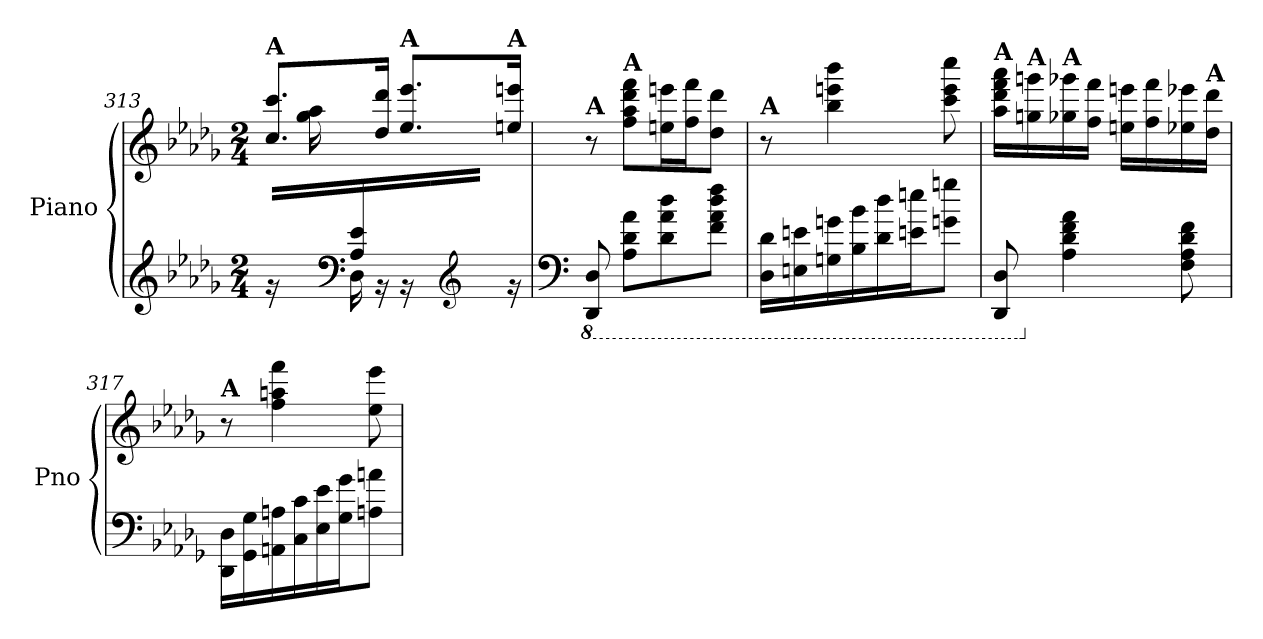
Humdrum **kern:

**kern	**kern
*part1	*part1
*staff2	*staff1
*I"Piano	*
*I'Pno	*
*clefG2	*clefG2
*k[b-e-a-d-g-]	*k[b-e-a-d-g-]
*M2/4	*M2/4
=313	=313
*^	*^
!	!	!LO:TX:a:B:t=A	!
16rg	8ryy	8.cc/ 8.ccc/L	16ryy
16ryy	.	.	16gg-\ 16aa-\LL
*clefF4	*	*	*
16A-/ 16e-/JJ	16D-\	.	8.ryy
16rBB	4ryy	16dd-/ 16ddd-/Jk	.
!	!	!LO:TX:a:B:t=A	!
16rBB	.	8.ee-/ 8.eee-/L	.
16ryy	.	.	16aa-\yy 16ccc\yyLL
*clefG2	*	*	*
16ggg-/yy 16aaa-/yyJJ	.	.	8ryy
!	!	!LO:TX:a:B:t=A	!
16rg	16ryy	16een/ 16eeen/Jk	.
*v	*v	*	*
*	*v	*v
!!LO:PB:g=z
=314	=314
*clefF4	*
*8ba	*
*^	*
!	!	!LO:TX:a:B:t=A
*v	*v	*
8DDD-/ 8DD-/	8r
!	!LO:TX:a:B:t=A
8AA-\ 8D-\ 8A-\L	8ff\ 8aa-\ 8ddd-\ 8fff\L
8D-\ 8A-\ 8d-\	16een\ 16eeen\L
.	16ff\ 16fff\J
8F\ 8A-\ 8d-\ 8f\J	8dd-\ 8ddd-\J
=315	=315
!	!LO:TX:a:B:t=A
16DD-\ 16D-\LL	8r
16EEn\ 16En\	.
16GGn\ 16Gn\	4bb-\ 4eeen\ 4bbb-\
16BB-\ 16B-\	.
16D-\ 16d-\	.
16En\ 16en\J	.
8Gn\ 8gn\J	8ccc\ 8eee\ 8cccc\
=316	=316
!	!LO:TX:a:B:t=A
8DDD-/ 8DD-/	16aa-\ 16ddd-\ 16fff\ 16aaa-\LL
!	!LO:TX:a:B:t=A
.	16ggn\ 16gggn\
*X8ba	*
!	!LO:TX:a:B:t=A
4A-\ 4d-\ 4f\ 4a-\	16gg-X\ 16ggg-X\
.	16ff\ 16fff\JJ
.	16een\ 16eeen\LL
.	16ff\ 16fff\
8F\ 8A-\ 8d-\ 8f\	16ee-X\ 16eee-X\
!	!LO:TX:a:B:t=A
.	16dd-\ 16ddd-\JJ
=317	=317
!	!LO:TX:a:B:t=A
16DD-\ 16D-\LL	8r
16GG-\ 16G-\	.
16AAn\ 16An\	4ff\ 4aan\ 4fff\
16C\ 16c\	.
16E-\ 16e-\	.
16G-\ 16g-\J	.
8An\ 8an\J	8ee-\ 8eee-\
=	=
*-	*-
